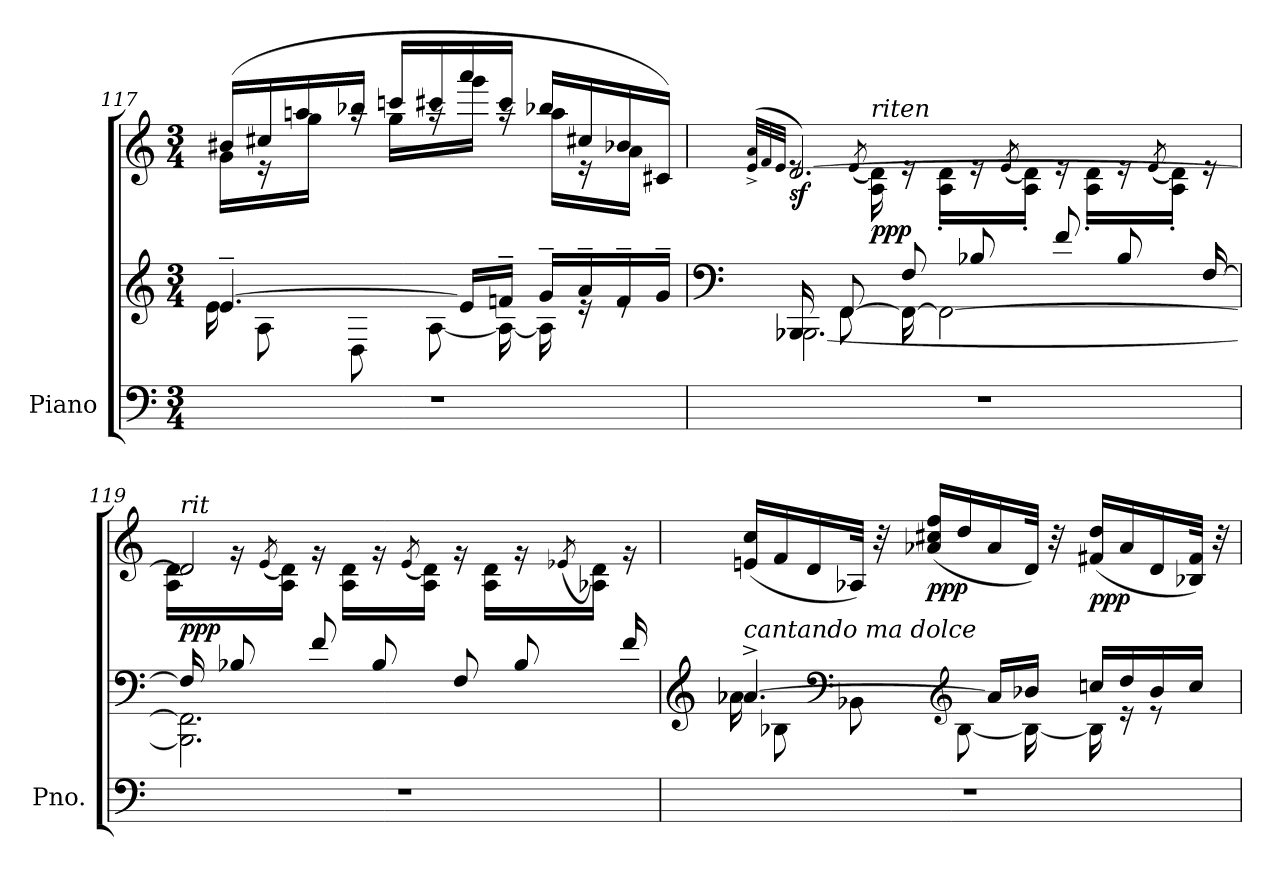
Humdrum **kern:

**kern	**kern	**kern	**dynam
*part1	*part1	*part1	*part1
*staff3	*staff2	*staff1	*staff1/2/3
*I"Piano	*	*	*
*I'Pno.	*	*	*
*clefF4	*clefG2	*clefG2	*
*k[]	*k[]	*k[]	*
*M3/4	*M3/4	*M3/4	*
=117	=117	=117	=117
*	*^	*	*
!	!	!LO:N:head=solid	!	!LO:DY:a=2
*	*	*	*^	*
!	!	!	!	!	!LO:DY:n=1:a=2
2.r	[4.e~/	16e\	(>16b#X/LL	16g\LL	p mp
.	.	8A\	16cc#X/	16r	.
.	.	.	16aan/	16gg\JJ	.
.	.	8D\	16bb-X/JJ	16raa	.
.	.	.	16cccn/LL	16gg\LL	.
.	.	[8A\	16ccc#X/	16raa	.
.	16e/LL]	.	16aaa/	16ggg\JJ	.
.	16fn~/JJ	16A\_	16ccc#/JJ	16raa	.
.	16g~/LL	16A\]	16bb-X/LL	16aa\LL	.
.	16a~/	16re	16cc#X/	16r	.
.	16f~/	8re	16b-X/	16a\JJ	.
.	16g~/JJ	.	16c#X/JJ)	16rcyy	.
*	*v	*v	*	*	*
=118	=118	=118	=118	=118
*	*clefF4	*	*	*
.	.	(<32qe/^ 32qa/^LLL	.	.
.	.	32qf/	.	.
.	.	32qe/JJJ	.	.
!	!LO:N:head=open	!	!	!LO:DY:b
*	*^	*	*	*
*	*	*^	*	*	*
2.r	16BBB-X/	[2.BBB-\	16rcyy	[2.d/)	8re	sf
!	!	!	!	!	!	!LO:DY:a=2
.	8FF/	.	[8FF\	.	.	other-dynamics
*	*	*	*	*MM66	*	*
.	.	.	.	.	(<8qe/	.
!	!	!	!	!	!LO:TX:a:i:t=riten	!
!	!	!	!	!	!	!LO:DY:b
.	.	.	.	.	16A\ 16d\)	ppp
.	8F/	.	16FF\_	.	16re	.
.	.	.	2FF\_	.	16A\' 16d\'LL	.
.	8B-X/	.	.	.	16re	.
.	.	.	.	.	(<8qe/	.
.	.	.	.	.	16A\' 16d\'JJ)	.
.	8f/	.	.	.	16re	.
.	.	.	.	.	16A\' 16d\'LL	.
.	8B-/	.	.	.	16re	.
.	.	.	.	.	(<8qe/	.
.	.	.	.	.	16A\' 16d\'JJ)	.
.	[16F/	.	.	.	16re	.
*	*	*v	*v	*	*	*
!!LO:LB:g=z	!!
=119	=119	=119	=119	=119	=119
!	!	!	!LO:TX:a:i:t=rit	!	!
!	!	!	!	!	!LO:DY:b
2.r	16F/]	2.BBB-\] 2.FF\]	2d/]	16A\ 16d\LL	ppp
.	8B-X/	.	.	16rg	.
*	*	*	*MM64	*	*
.	.	.	.	(<8qe/	.
.	.	.	.	16A\ 16d\JJ)	.
.	8f/	.	.	16rg	.
.	.	.	.	16A\ 16d\LL	.
.	8B-/	.	.	16rg	.
.	.	.	.	(<8qe/	.
.	.	.	.	16A\ 16d\JJ)	.
.	8F/	.	.	16rg	.
*	*	*	*MM60	*	*
.	.	.	4ryy	16A\ 16d\LL	.
.	8B-/	.	.	16rg	.
.	.	.	.	(<8qe-X/	.
.	.	.	.	16A-X\ 16d\JJ)	.
.	16f/	.	.	16rg	.
*	*	*	*v	*v	*
=120	=120	=120	=120	=120
*	*clefG2	*	*	*
*	*	*	*MM68	*
*	*	*	*^	*
!	!	!	!LO:TX:a:i:t=dolcissimo	!	!
!	!	!	!LO:TX:B:t=a Tempo	!	!
!	!LO:TX:a:i:t=cantando ma dolce	!	!	!	!
!	!	!LO:N:head=solid	!	!	!LO:DY:a=2
!	!	!	!	!	!LO:DY:n=1:b
*	*	*	*v	*v	*
2.r	[4.a-X^/	16a-\	(<16en/ 16cc/LL	mp ppp
.	.	8B-X\	16f/	.
.	.	.	16d/	.
*	*clefF4	*	*	*
.	.	8BB-X\	32A-X/JJk)	.
.	.	.	32r	.
!	!	!	!	!LO:DY:n=2:b
.	.	.	(>16a-X/ 16cc#X/ 16ff/LL	ppp
*	*clefG2	*	*	*
.	.	[8B-\	16dd/	.
.	16a-/LL]	.	16a-/	.
.	16b-X/JJ	16B-\_	32d/JJk)	.
.	.	.	32r	.
!	!	!	!	!LO:DY:n=3:b
.	16ccn/LL	16B-\]	(<16f#X/ 16dd/LL	ppp
.	16dd/	16re	16a-/	.
.	16b-/	8re	16d/	.
.	16cc/JJ	.	32B-X/ 32f#/JJk)	.
.	.	.	32r	.
*	*v	*v	*	*
=	=	=	=
*-	*-	*-	*-
